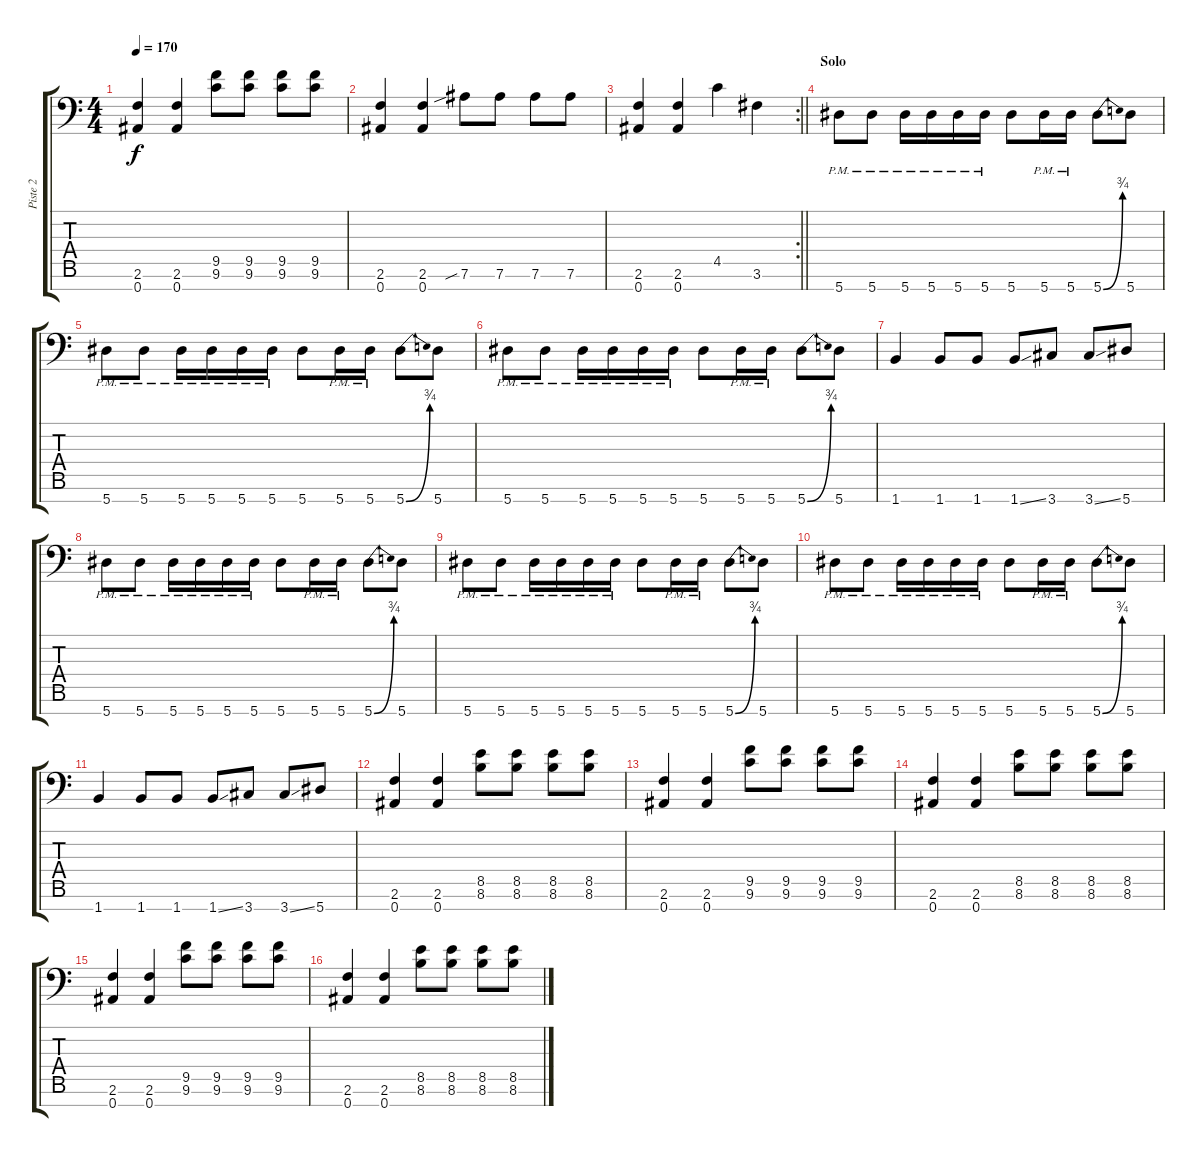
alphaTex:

\track ("Piste 2" "Piste 2") {instrument distortionguitar}
\staff {score tabs}
\tuning (Eb4 Bb3 Gb3 Db3 Ab2 Eb2 Bb1) {hide}
\ts (4 4)
\tempo 170
\clef f4
\ks c
(2.6 0.7).4{dy f} (2.6 0.7).4 (9.5 9.6).8 (9.5 9.6).8 (9.5 9.6).8 (9.5 9.6).8 |
(2.6 0.7).4 (2.6 0.7).4 7.6{sib}.8 7.6.8 7.6.8 7.6.8 |
\rc 2
\barLineRight lightlight
(2.6 0.7).4 (2.6 0.7).4 4.5.4 3.6.4 |
\section ("" "Solo")
5.7{pm}.8 5.7{pm}.8 5.7{pm}.16 5.7{pm}.16 5.7{pm}.16 5.7{pm}.16 5.7.8 5.7{pm}.16 5.7{pm}.16 5.7{be (bend 0 0 60 3)}.8 5.7.8 |
5.7{pm}.8 5.7{pm}.8 5.7{pm}.16 5.7{pm}.16 5.7{pm}.16 5.7{pm}.16 5.7.8 5.7{pm}.16 5.7{pm}.16 5.7{be (bend 0 0 60 3)}.8 5.7.8 |
5.7{pm}.8 5.7{pm}.8 5.7{pm}.16 5.7{pm}.16 5.7{pm}.16 5.7{pm}.16 5.7.8 5.7{pm}.16 5.7{pm}.16 5.7{be (bend 0 0 60 3)}.8 5.7.8 |
1.7.4 1.7.8 1.7.8 1.7{ss}.8 3.7.8 3.7{ss}.8 5.7.8 |
5.7{pm}.8 5.7{pm}.8 5.7{pm}.16 5.7{pm}.16 5.7{pm}.16 5.7{pm}.16 5.7.8 5.7{pm}.16 5.7{pm}.16 5.7{be (bend 0 0 60 3)}.8 5.7.8 |
5.7{pm}.8 5.7{pm}.8 5.7{pm}.16 5.7{pm}.16 5.7{pm}.16 5.7{pm}.16 5.7.8 5.7{pm}.16 5.7{pm}.16 5.7{be (bend 0 0 60 3)}.8 5.7.8 |
5.7{pm}.8 5.7{pm}.8 5.7{pm}.16 5.7{pm}.16 5.7{pm}.16 5.7{pm}.16 5.7.8 5.7{pm}.16 5.7{pm}.16 5.7{be (bend 0 0 60 3)}.8 5.7.8 |
1.7.4 1.7.8 1.7.8 1.7{ss}.8 3.7.8 3.7{ss}.8 5.7.8 |
(2.6 0.7).4 (2.6 0.7).4 (8.5 8.6).8 (8.5 8.6).8 (8.5 8.6).8 (8.5 8.6).8 |
(2.6 0.7).4 (2.6 0.7).4 (9.5 9.6).8 (9.5 9.6).8 (9.5 9.6).8 (9.5 9.6).8 |
(2.6 0.7).4 (2.6 0.7).4 (8.5 8.6).8 (8.5 8.6).8 (8.5 8.6).8 (8.5 8.6).8 |
(2.6 0.7).4 (2.6 0.7).4 (9.5 9.6).8 (9.5 9.6).8 (9.5 9.6).8 (9.5 9.6).8 |
(2.6 0.7).4 (2.6 0.7).4 (8.5 8.6).8 (8.5 8.6).8 (8.5 8.6).8 (8.5 8.6).8
